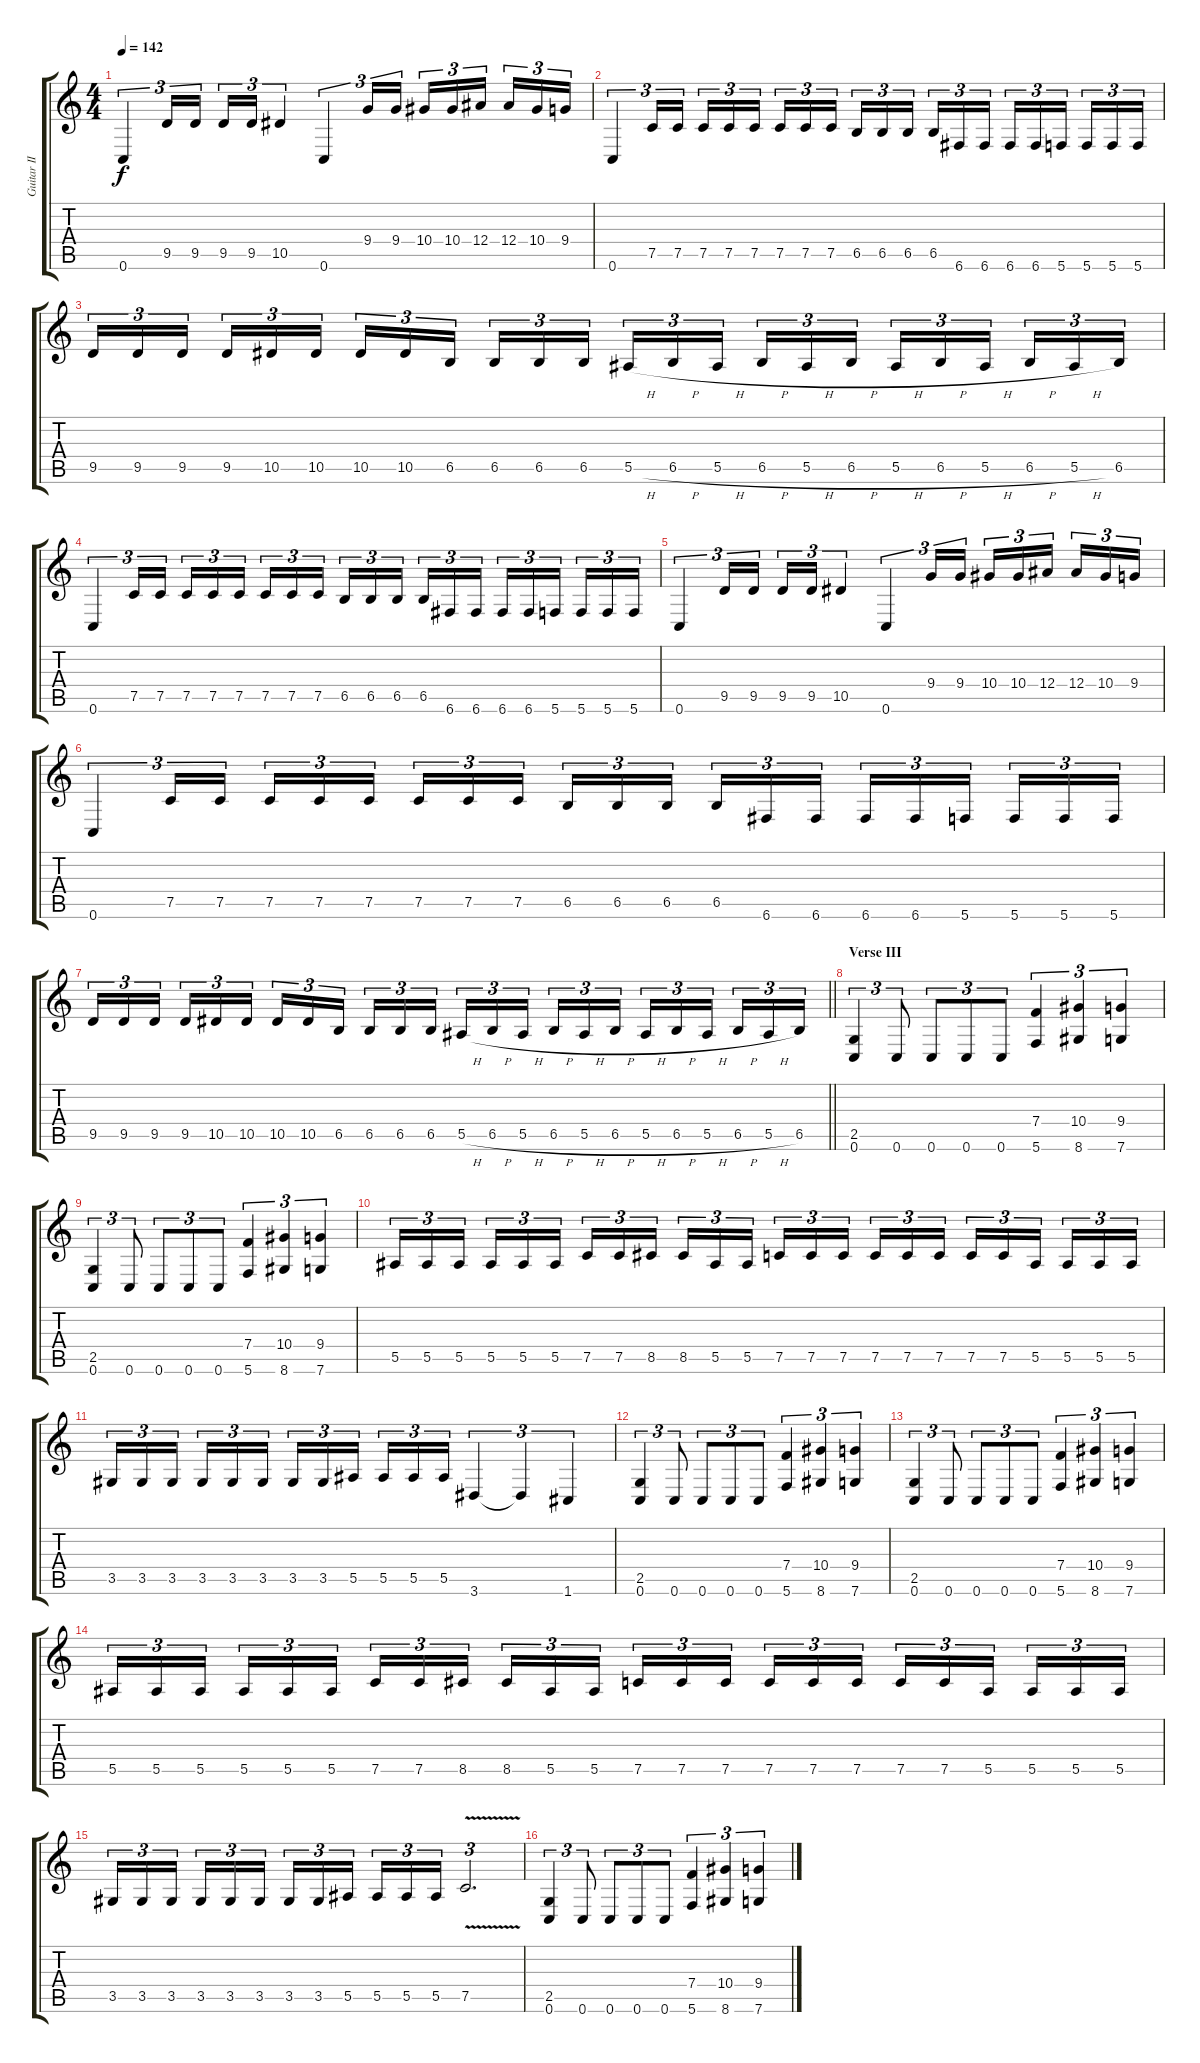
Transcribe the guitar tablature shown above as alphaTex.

\track ("Guitar II" "Guitar II") {instrument distortionguitar}
\staff {score tabs}
\tuning (C4 G3 Eb3 Bb2 F2 C2) {hide}
\ts (4 4)
\tempo 142
\clef g2
\ks c
0.6.4{tu (3 2) dy f} 9.5.16{tu (3 2)} 9.5.16{tu (3 2)} 9.5.16{tu (3 2)} 9.5.16{tu (3 2)} 10.5.4{tu (3 2)} 0.6.4{tu (3 2)} 9.4.16{tu (3 2)} 9.4.16{tu (3 2)} 10.4.16{tu (3 2)} 10.4.16{tu (3 2)} 12.4.16{tu (3 2) beam splitsecondary} 12.4.16{tu (3 2)} 10.4.16{tu (3 2)} 9.4.16{tu (3 2)} |
0.6.4{tu (3 2)} 7.5.16{tu (3 2)} 7.5.16{tu (3 2)} 7.5.16{tu (3 2)} 7.5.16{tu (3 2)} 7.5.16{tu (3 2) beam splitsecondary} 7.5.16{tu (3 2)} 7.5.16{tu (3 2)} 7.5.16{tu (3 2)} 6.5.16{tu (3 2)} 6.5.16{tu (3 2)} 6.5.16{tu (3 2) beam splitsecondary} 6.5.16{tu (3 2)} 6.6.16{tu (3 2)} 6.6.16{tu (3 2)} 6.6.16{tu (3 2)} 6.6.16{tu (3 2)} 5.6.16{tu (3 2) beam splitsecondary} 5.6.16{tu (3 2)} 5.6.16{tu (3 2)} 5.6.16{tu (3 2)} |
9.5.16{tu (3 2)} 9.5.16{tu (3 2)} 9.5.16{tu (3 2) beam splitsecondary} 9.5.16{tu (3 2)} 10.5.16{tu (3 2)} 10.5.16{tu (3 2)} 10.5.16{tu (3 2)} 10.5.16{tu (3 2)} 6.5.16{tu (3 2) beam splitsecondary} 6.5.16{tu (3 2)} 6.5.16{tu (3 2)} 6.5.16{tu (3 2)} 5.5{h}.16{tu (3 2)} 6.5{h}.16{tu (3 2)} 5.5{h}.16{tu (3 2) beam splitsecondary} 6.5{h}.16{tu (3 2)} 5.5{h}.16{tu (3 2)} 6.5{h}.16{tu (3 2)} 5.5{h}.16{tu (3 2)} 6.5{h}.16{tu (3 2)} 5.5{h}.16{tu (3 2) beam splitsecondary} 6.5{h}.16{tu (3 2)} 5.5{h}.16{tu (3 2)} 6.5.16{tu (3 2)} |
0.6.4{tu (3 2)} 7.5.16{tu (3 2)} 7.5.16{tu (3 2)} 7.5.16{tu (3 2)} 7.5.16{tu (3 2)} 7.5.16{tu (3 2) beam splitsecondary} 7.5.16{tu (3 2)} 7.5.16{tu (3 2)} 7.5.16{tu (3 2)} 6.5.16{tu (3 2)} 6.5.16{tu (3 2)} 6.5.16{tu (3 2) beam splitsecondary} 6.5.16{tu (3 2)} 6.6.16{tu (3 2)} 6.6.16{tu (3 2)} 6.6.16{tu (3 2)} 6.6.16{tu (3 2)} 5.6.16{tu (3 2) beam splitsecondary} 5.6.16{tu (3 2)} 5.6.16{tu (3 2)} 5.6.16{tu (3 2)} |
0.6.4{tu (3 2)} 9.5.16{tu (3 2)} 9.5.16{tu (3 2)} 9.5.16{tu (3 2)} 9.5.16{tu (3 2)} 10.5.4{tu (3 2)} 0.6.4{tu (3 2)} 9.4.16{tu (3 2)} 9.4.16{tu (3 2)} 10.4.16{tu (3 2)} 10.4.16{tu (3 2)} 12.4.16{tu (3 2) beam splitsecondary} 12.4.16{tu (3 2)} 10.4.16{tu (3 2)} 9.4.16{tu (3 2)} |
0.6.4{tu (3 2)} 7.5.16{tu (3 2)} 7.5.16{tu (3 2)} 7.5.16{tu (3 2)} 7.5.16{tu (3 2)} 7.5.16{tu (3 2) beam splitsecondary} 7.5.16{tu (3 2)} 7.5.16{tu (3 2)} 7.5.16{tu (3 2)} 6.5.16{tu (3 2)} 6.5.16{tu (3 2)} 6.5.16{tu (3 2) beam splitsecondary} 6.5.16{tu (3 2)} 6.6.16{tu (3 2)} 6.6.16{tu (3 2)} 6.6.16{tu (3 2)} 6.6.16{tu (3 2)} 5.6.16{tu (3 2) beam splitsecondary} 5.6.16{tu (3 2)} 5.6.16{tu (3 2)} 5.6.16{tu (3 2)} |
\barLineRight lightlight
9.5.16{tu (3 2)} 9.5.16{tu (3 2)} 9.5.16{tu (3 2) beam splitsecondary} 9.5.16{tu (3 2)} 10.5.16{tu (3 2)} 10.5.16{tu (3 2)} 10.5.16{tu (3 2)} 10.5.16{tu (3 2)} 6.5.16{tu (3 2) beam splitsecondary} 6.5.16{tu (3 2)} 6.5.16{tu (3 2)} 6.5.16{tu (3 2)} 5.5{h}.16{tu (3 2)} 6.5{h}.16{tu (3 2)} 5.5{h}.16{tu (3 2) beam splitsecondary} 6.5{h}.16{tu (3 2)} 5.5{h}.16{tu (3 2)} 6.5{h}.16{tu (3 2)} 5.5{h}.16{tu (3 2)} 6.5{h}.16{tu (3 2)} 5.5{h}.16{tu (3 2) beam splitsecondary} 6.5{h}.16{tu (3 2)} 5.5{h}.16{tu (3 2)} 6.5.16{tu (3 2)} |
\section ("" "Verse III")
(2.5 0.6).4{tu (3 2)} 0.6.8{tu (3 2)} 0.6.8{tu (3 2)} 0.6.8{tu (3 2)} 0.6.8{tu (3 2)} (7.4 5.6).4{tu (3 2)} (10.4 8.6).4{tu (3 2)} (9.4 7.6).4{tu (3 2)} |
(2.5 0.6).4{tu (3 2)} 0.6.8{tu (3 2)} 0.6.8{tu (3 2)} 0.6.8{tu (3 2)} 0.6.8{tu (3 2)} (7.4 5.6).4{tu (3 2)} (10.4 8.6).4{tu (3 2)} (9.4 7.6).4{tu (3 2)} |
5.5.16{tu (3 2)} 5.5.16{tu (3 2)} 5.5.16{tu (3 2) beam splitsecondary} 5.5.16{tu (3 2)} 5.5.16{tu (3 2)} 5.5.16{tu (3 2)} 7.5.16{tu (3 2)} 7.5.16{tu (3 2)} 8.5.16{tu (3 2) beam splitsecondary} 8.5.16{tu (3 2)} 5.5.16{tu (3 2)} 5.5.16{tu (3 2)} 7.5.16{tu (3 2)} 7.5.16{tu (3 2)} 7.5.16{tu (3 2) beam splitsecondary} 7.5.16{tu (3 2)} 7.5.16{tu (3 2)} 7.5.16{tu (3 2)} 7.5.16{tu (3 2)} 7.5.16{tu (3 2)} 5.5.16{tu (3 2) beam splitsecondary} 5.5.16{tu (3 2)} 5.5.16{tu (3 2)} 5.5.16{tu (3 2)} |
3.5.16{tu (3 2)} 3.5.16{tu (3 2)} 3.5.16{tu (3 2) beam splitsecondary} 3.5.16{tu (3 2)} 3.5.16{tu (3 2)} 3.5.16{tu (3 2)} 3.5.16{tu (3 2)} 3.5.16{tu (3 2)} 5.5.16{tu (3 2) beam splitsecondary} 5.5.16{tu (3 2)} 5.5.16{tu (3 2)} 5.5.16{tu (3 2)} 3.6.4{tu (3 2)} 3.6{t}.4{tu (3 2)} 1.6.4{tu (3 2)} |
(2.5 0.6).4{tu (3 2)} 0.6.8{tu (3 2)} 0.6.8{tu (3 2)} 0.6.8{tu (3 2)} 0.6.8{tu (3 2)} (7.4 5.6).4{tu (3 2)} (10.4 8.6).4{tu (3 2)} (9.4 7.6).4{tu (3 2)} |
(2.5 0.6).4{tu (3 2)} 0.6.8{tu (3 2)} 0.6.8{tu (3 2)} 0.6.8{tu (3 2)} 0.6.8{tu (3 2)} (7.4 5.6).4{tu (3 2)} (10.4 8.6).4{tu (3 2)} (9.4 7.6).4{tu (3 2)} |
5.5.16{tu (3 2)} 5.5.16{tu (3 2)} 5.5.16{tu (3 2) beam splitsecondary} 5.5.16{tu (3 2)} 5.5.16{tu (3 2)} 5.5.16{tu (3 2)} 7.5.16{tu (3 2)} 7.5.16{tu (3 2)} 8.5.16{tu (3 2) beam splitsecondary} 8.5.16{tu (3 2)} 5.5.16{tu (3 2)} 5.5.16{tu (3 2)} 7.5.16{tu (3 2)} 7.5.16{tu (3 2)} 7.5.16{tu (3 2) beam splitsecondary} 7.5.16{tu (3 2)} 7.5.16{tu (3 2)} 7.5.16{tu (3 2)} 7.5.16{tu (3 2)} 7.5.16{tu (3 2)} 5.5.16{tu (3 2) beam splitsecondary} 5.5.16{tu (3 2)} 5.5.16{tu (3 2)} 5.5.16{tu (3 2)} |
3.5.16{tu (3 2)} 3.5.16{tu (3 2)} 3.5.16{tu (3 2) beam splitsecondary} 3.5.16{tu (3 2)} 3.5.16{tu (3 2)} 3.5.16{tu (3 2)} 3.5.16{tu (3 2)} 3.5.16{tu (3 2)} 5.5.16{tu (3 2) beam splitsecondary} 5.5.16{tu (3 2)} 5.5.16{tu (3 2)} 5.5.16{tu (3 2)} 7.5{v}.2{d tu (3 2)} |
(2.5 0.6).4{tu (3 2)} 0.6.8{tu (3 2)} 0.6.8{tu (3 2)} 0.6.8{tu (3 2)} 0.6.8{tu (3 2)} (7.4 5.6).4{tu (3 2)} (10.4 8.6).4{tu (3 2)} (9.4 7.6).4{tu (3 2)}
